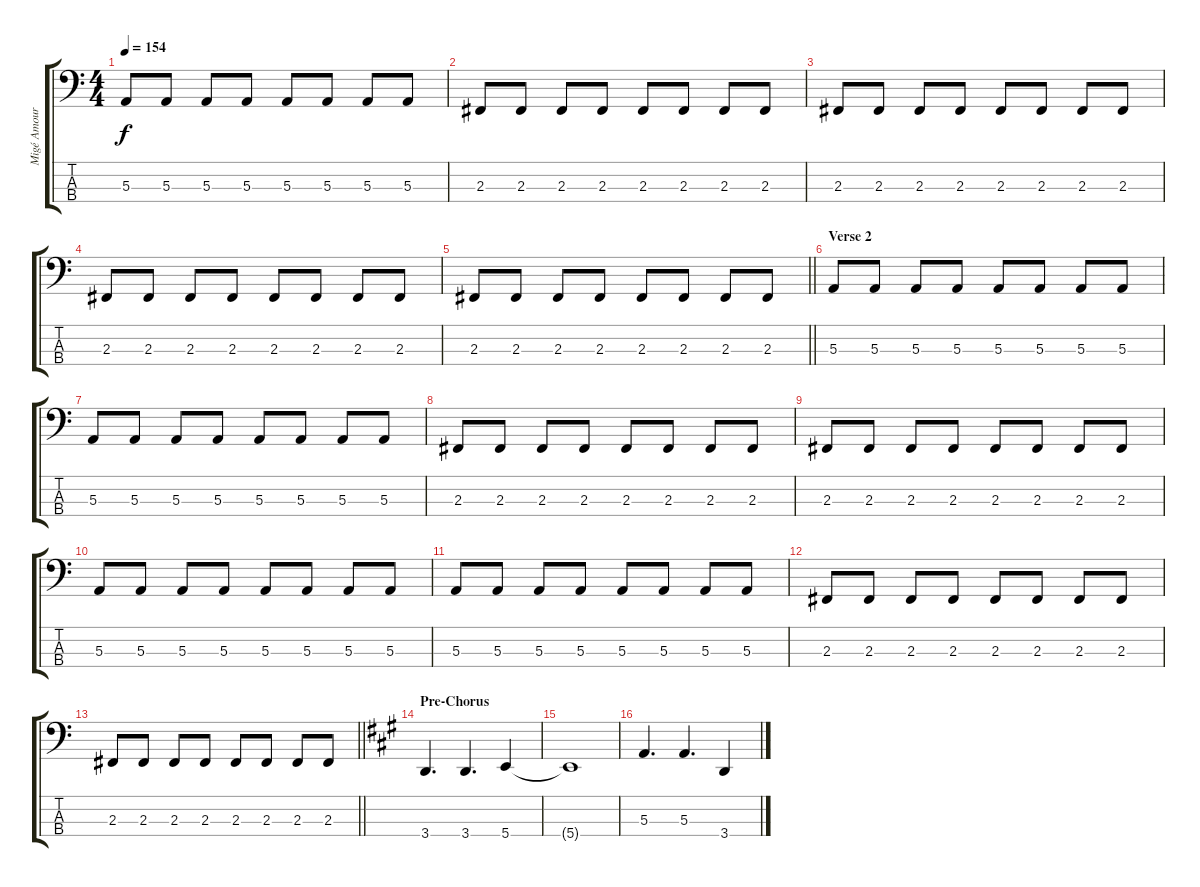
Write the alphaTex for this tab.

\track ("Migé Amour (Bass)" "Migé Amour") {instrument electricbasspick}
\staff {score tabs}
\tuning (D2 A1 E1 B0) {hide}
\ts (4 4)
\tempo 154
\clef f4
\ks c
5.3.8{dy f} 5.3.8 5.3.8 5.3.8 5.3.8 5.3.8 5.3.8 5.3.8 |
2.3.8 2.3.8 2.3.8 2.3.8 2.3.8 2.3.8 2.3.8 2.3.8 |
2.3.8 2.3.8 2.3.8 2.3.8 2.3.8 2.3.8 2.3.8 2.3.8 |
2.3.8 2.3.8 2.3.8 2.3.8 2.3.8 2.3.8 2.3.8 2.3.8 |
\barLineRight lightlight
2.3.8 2.3.8 2.3.8 2.3.8 2.3.8 2.3.8 2.3.8 2.3.8 |
\section ("" "Verse 2")
5.3.8 5.3.8 5.3.8 5.3.8 5.3.8 5.3.8 5.3.8 5.3.8 |
5.3.8 5.3.8 5.3.8 5.3.8 5.3.8 5.3.8 5.3.8 5.3.8 |
2.3.8 2.3.8 2.3.8 2.3.8 2.3.8 2.3.8 2.3.8 2.3.8 |
2.3.8 2.3.8 2.3.8 2.3.8 2.3.8 2.3.8 2.3.8 2.3.8 |
5.3.8 5.3.8 5.3.8 5.3.8 5.3.8 5.3.8 5.3.8 5.3.8 |
5.3.8 5.3.8 5.3.8 5.3.8 5.3.8 5.3.8 5.3.8 5.3.8 |
2.3.8 2.3.8 2.3.8 2.3.8 2.3.8 2.3.8 2.3.8 2.3.8 |
\barLineRight lightlight
2.3.8 2.3.8 2.3.8 2.3.8 2.3.8 2.3.8 2.3.8 2.3.8 |
\section ("" "Pre-Chorus")
\ks a
3.4.4{d} 3.4.4{d} 5.4.4 |
5.4{t}.1 |
5.3.4{d} 5.3.4{d} 3.4.4
